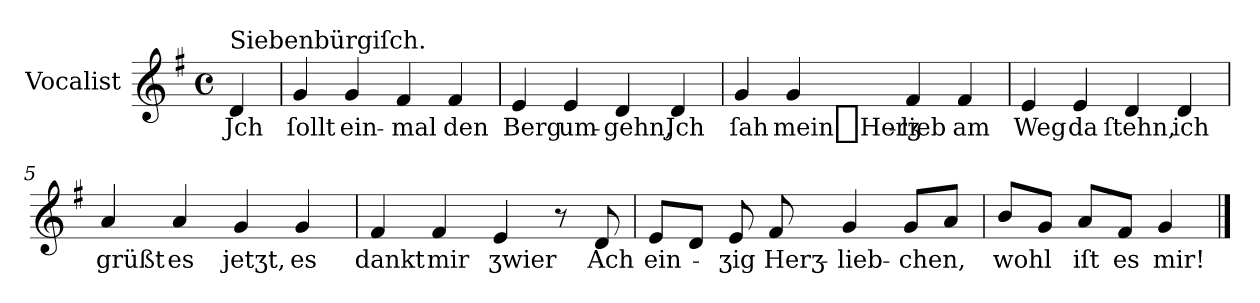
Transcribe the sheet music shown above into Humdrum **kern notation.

**kern	**text
*part1	*part1
*staff1	*staff1
*I"Vocalist	*
*k[f#]	*
*G:	*
*M4/4	*
*met(c)	*
=	=
!LO:TX:a:t=Siebenbürgiſch.	!
4d	Jch
=1	=1
4g	ſollt
4g	ein-
4f#	-mal
4f#	den
=2	=2
4e	Berg
4e	um-
4d	-gehn,
4d	Jch
=3	=3
4g	ſah
4g	mein_Herʒ-
4f#	-lieb
4f#	am
=4	=4
4e	Weg
4e	da
4d	ſtehn,
4d	ich
=5	=5
4a	grüßt
4a	es
4g	jetʒt,
4g	es
=6	=6
4f#	dankt
4f#	mir
4e	ʒwier
8r	.
8d	Ach
=7	=7
8eL	ein-
8dJ	.
8e	-ʒig
8f#	Herʒ-
4g	-lieb-
8gL	-chen,
8aJ	.
=8	=8
8bL	wohl
8gJ	.
8aL	iſt
8f#J	es
4g	mir!
==	==
*-	*-
